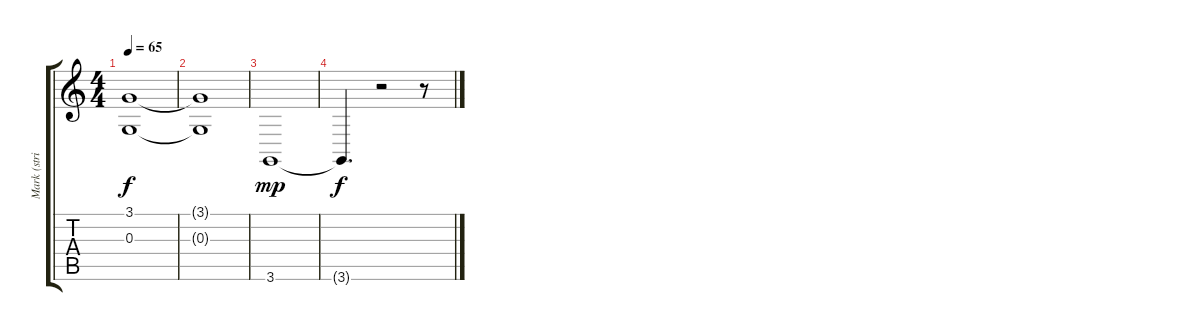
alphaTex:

\track ("Mark (strings)" "Mark (stri") {instrument synthstrings1}
\staff {score tabs}
\tuning (E4 B3 G3 D3 A2 E2) {hide}
\ts (4 4)
\tempo 65
\clef g2
\ks c
(3.1{t} 0.3{t}).1{dy f} |
(3.1{t} 0.3{t}).1 |
3.6.1{dy mp} |
3.6{t}.4{d dy f} r.2 r.8
